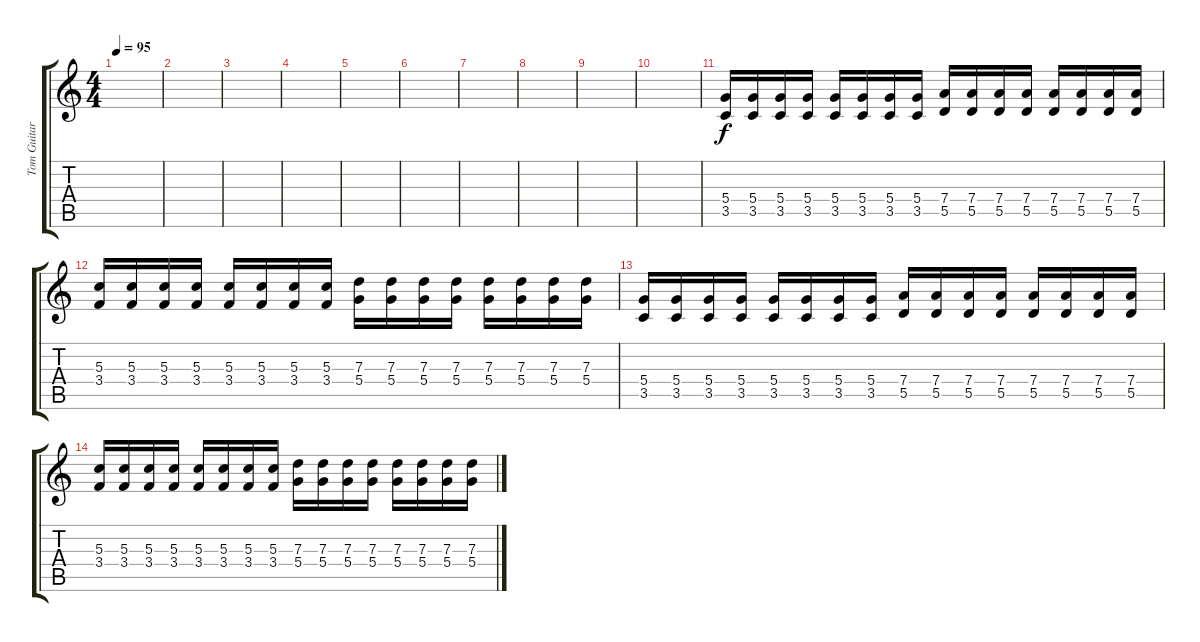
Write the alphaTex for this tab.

\track ("Tom Guitar 2" "Tom Guitar") {instrument distortionguitar}
\staff {score tabs}
\tuning (E4 B3 G3 D3 A2 E2) {hide}
\ts (4 4)
\tempo 95
\clef g2
\ks c
|
|
|
|
|
|
|
|
|
|
(5.4 3.5).16{volume 11 instrument distortionguitar} (5.4 3.5).16 (5.4 3.5).16 (5.4 3.5).16 (5.4 3.5).16 (5.4 3.5).16 (5.4 3.5).16 (5.4 3.5).16 (7.4 5.5).16 (7.4 5.5).16 (7.4 5.5).16 (7.4 5.5).16 (7.4 5.5).16 (7.4 5.5).16 (7.4 5.5).16 (7.4 5.5).16 |
(5.3 3.4).16 (5.3 3.4).16 (5.3 3.4).16 (5.3 3.4).16 (5.3 3.4).16 (5.3 3.4).16 (5.3 3.4).16 (5.3 3.4).16 (7.3 5.4).16 (7.3 5.4).16 (7.3 5.4).16 (7.3 5.4).16 (7.3 5.4).16 (7.3 5.4).16 (7.3 5.4).16 (7.3 5.4).16 |
(5.4 3.5).16{volume 11 instrument distortionguitar} (5.4 3.5).16 (5.4 3.5).16 (5.4 3.5).16 (5.4 3.5).16 (5.4 3.5).16 (5.4 3.5).16 (5.4 3.5).16 (7.4 5.5).16 (7.4 5.5).16 (7.4 5.5).16 (7.4 5.5).16 (7.4 5.5).16 (7.4 5.5).16 (7.4 5.5).16 (7.4 5.5).16 |
(5.3 3.4).16 (5.3 3.4).16 (5.3 3.4).16 (5.3 3.4).16 (5.3 3.4).16 (5.3 3.4).16 (5.3 3.4).16 (5.3 3.4).16 (7.3 5.4).16 (7.3 5.4).16 (7.3 5.4).16 (7.3 5.4).16 (7.3 5.4).16 (7.3 5.4).16 (7.3 5.4).16 (7.3 5.4).16
